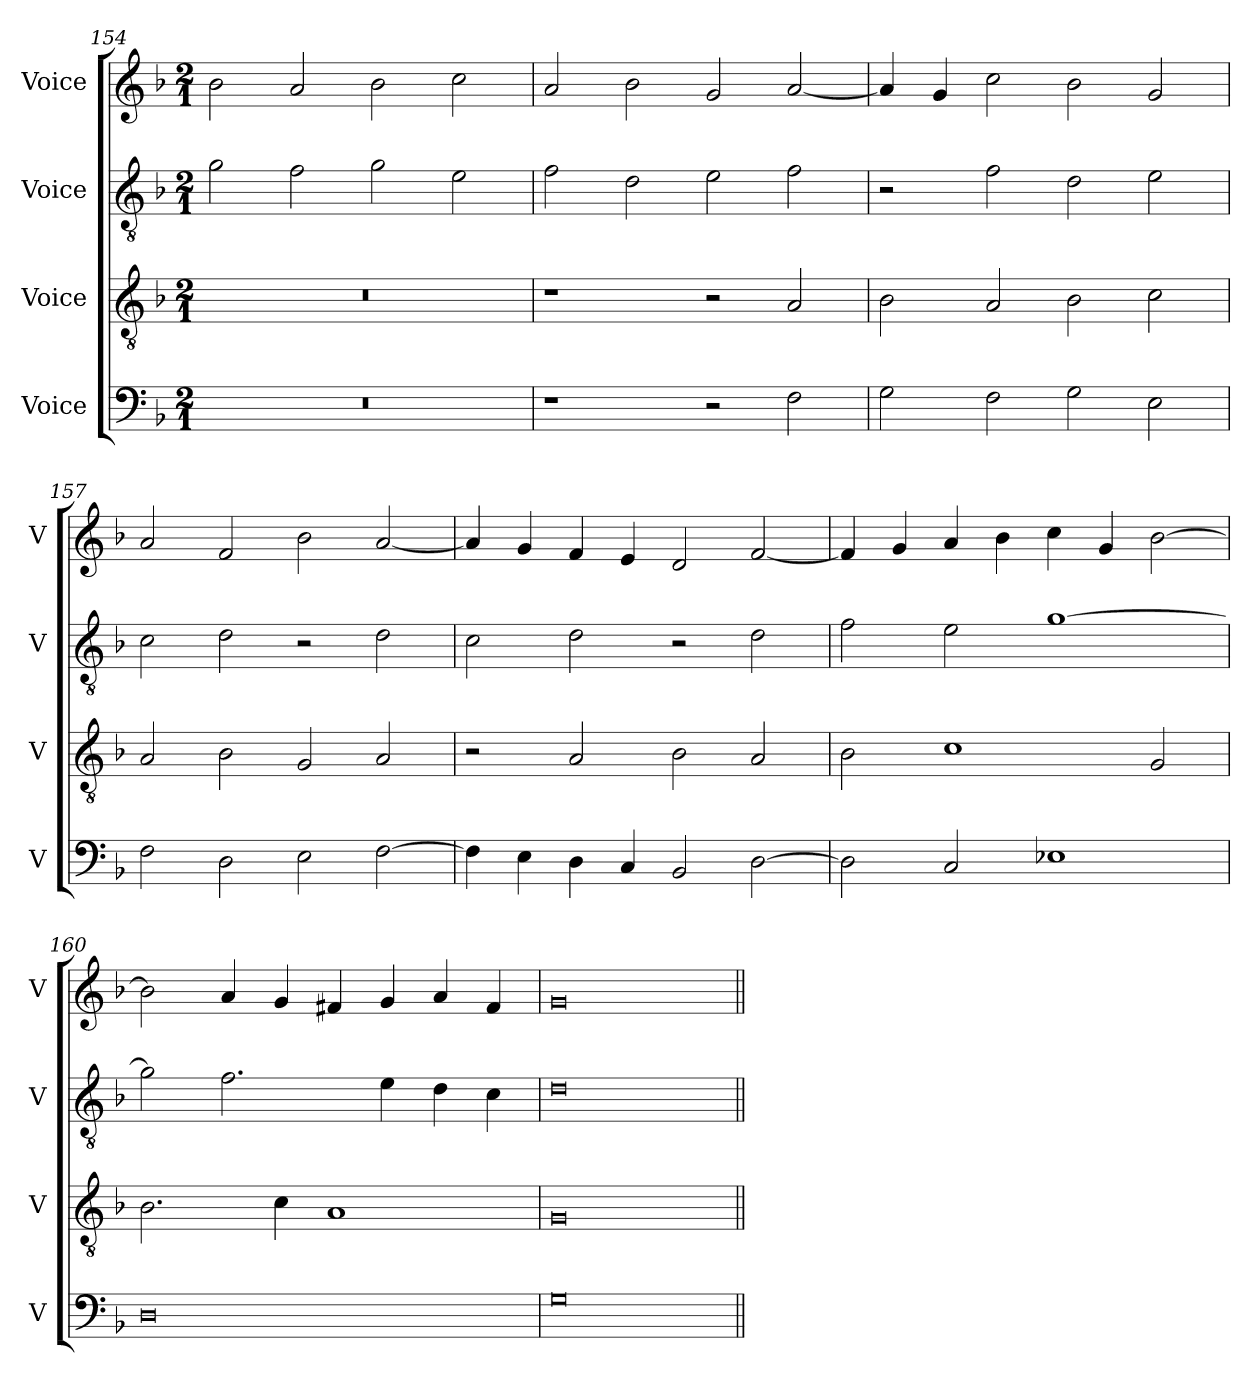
**kern	**kern	**kern	**kern
*part4	*part3	*part2	*part1
*staff4	*staff3	*staff2	*staff1
*I"Voice	*I"Voice	*I"Voice	*I"Voice
*I'V	*I'V	*I'V	*I'V
*clefF4	*clefGv2	*clefGv2	*clefG2
*k[b-]	*k[b-]	*k[b-]	*k[b-]
*M2/1	*M2/1	*M2/1	*M2/1
=154	=154	=154	=154
0r	0r	2g\	2b-\
.	.	2f\	2a/
.	.	2g\	2b-\
.	.	2e\	2cc\
!!LO:LB:g=z
=155	=155	=155	=155
1r	1r	2f\	2a/
.	.	2d\	2b-\
2r	2r	2e\	2g/
2F\	2A/	2f\	[2a/
=156	=156	=156	=156
2G\	2B-\	2r	4a/]
.	.	.	4g/
2F\	2A/	2f\	2cc\
2G\	2B-\	2d\	2b-\
2E\	2c\	2e\	2g/
=157	=157	=157	=157
2F\	2A/	2c\	2a/
2D\	2B-\	2d\	2f/
2E\	2G/	2r	2b-\
[2F\	2A/	2d\	[2a/
!!LO:LB:g=z
=158	=158	=158	=158
4F\]	2r	2c\	4a/]
4E\	.	.	4g/
4D\	2A/	2d\	4f/
4C/	.	.	4e/
2BB-/	2B-\	2r	2d/
[2D\	2A/	2d\	[2f/
=159	=159	=159	=159
2D\]	2B-\	2f\	4f/]
.	.	.	4g/
2C/	1c	2e\	4a/
.	.	.	4b-\
1E-X	.	[1g	4cc\
.	.	.	4g/
.	2G/	.	[2b-\
=160	=160	=160	=160
0D	2.B-\	2g\]	2b-\]
.	.	2.f\	4a/
.	4c\	.	4g/
.	1A	.	4f#X/
.	.	4e\	4g/
.	.	4d\	4a/
.	.	4c\	4f#/
!!LO:LB:g=z
=161	=161	=161	=161
0G	0G	0d	0g
=||	=||	=||	=||
*-	*-	*-	*-
